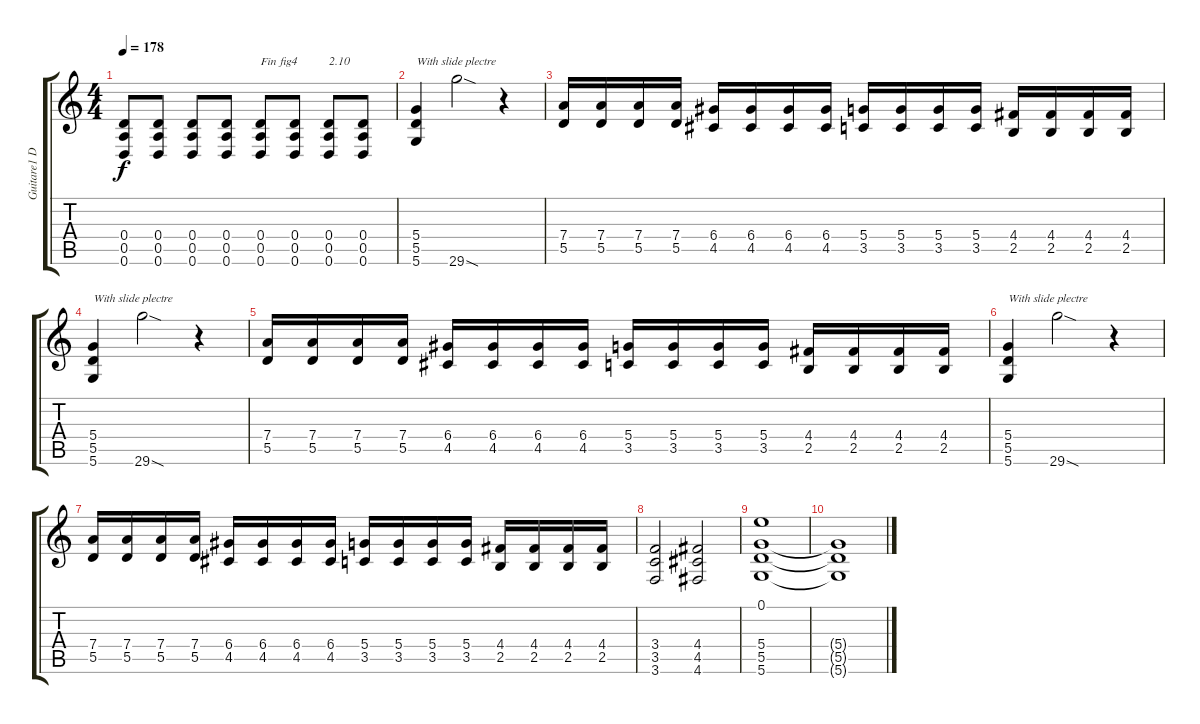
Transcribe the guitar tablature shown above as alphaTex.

\track ("Guitare1 Dr-D" "Guitare1 D") {instrument electricguitarclean}
\staff {score tabs}
\tuning (E4 B3 G3 D3 A2 D2) {hide}
\ts (4 4)
\tempo 178
\clef g2
\ks c
(0.4 0.5 0.6).8{dy f} (0.4 0.5 0.6).8 (0.4 0.5 0.6).8 (0.4 0.5 0.6).8 (0.4 0.5 0.6).8{txt "Fin fig4"} (0.4 0.5 0.6).8 (0.4 0.5 0.6).8{txt "2.10"} (0.4 0.5 0.6).8 |
(5.4 5.5 5.6).4{txt "With slide plectre"} 29.6{sod}.2 r.4 |
(7.4 5.5).16 (7.4 5.5).16 (7.4 5.5).16 (7.4 5.5).16 (6.4 4.5).16 (6.4 4.5).16 (6.4 4.5).16 (6.4 4.5).16 (5.4 3.5).16 (5.4 3.5).16 (5.4 3.5).16 (5.4 3.5).16 (4.4 2.5).16 (4.4 2.5).16 (4.4 2.5).16 (4.4 2.5).16 |
(5.4 5.5 5.6).4{txt "With slide plectre"} 29.6{sod}.2 r.4 |
(7.4 5.5).16 (7.4 5.5).16 (7.4 5.5).16 (7.4 5.5).16 (6.4 4.5).16 (6.4 4.5).16 (6.4 4.5).16 (6.4 4.5).16 (5.4 3.5).16 (5.4 3.5).16 (5.4 3.5).16 (5.4 3.5).16 (4.4 2.5).16 (4.4 2.5).16 (4.4 2.5).16 (4.4 2.5).16 |
(5.4 5.5 5.6).4{txt "With slide plectre"} 29.6{sod}.2 r.4 |
(7.4 5.5).16 (7.4 5.5).16 (7.4 5.5).16 (7.4 5.5).16 (6.4 4.5).16 (6.4 4.5).16 (6.4 4.5).16 (6.4 4.5).16 (5.4 3.5).16 (5.4 3.5).16 (5.4 3.5).16 (5.4 3.5).16 (4.4 2.5).16 (4.4 2.5).16 (4.4 2.5).16 (4.4 2.5).16 |
(3.4 3.5 3.6).2 (4.4 4.5 4.6).2 |
(0.1 5.4 5.5 5.6).1 |
(5.4{t} 5.5{t} 5.6{t}).1
